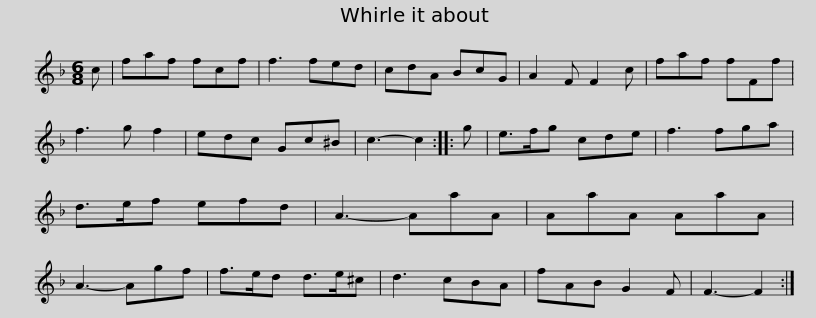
X:1
L:1/8
M:6/8
I:linebreak $
K:F
V:1 treble
V:1
 c | faf fcf | f3 fed | cdA BcG | A2 F F2 c | %5
 faf fFf | f3 g f2 | edc Gc^B | c3- c2 :: g |$ %10
 e>fg cde | f3 fga | d>ef efd | A3- AaA | AaA AaA | %15
 A3- Agf | f>ed d>e^c | d3 cBA |$ fAB G2 F | F3- F2 :| %20
